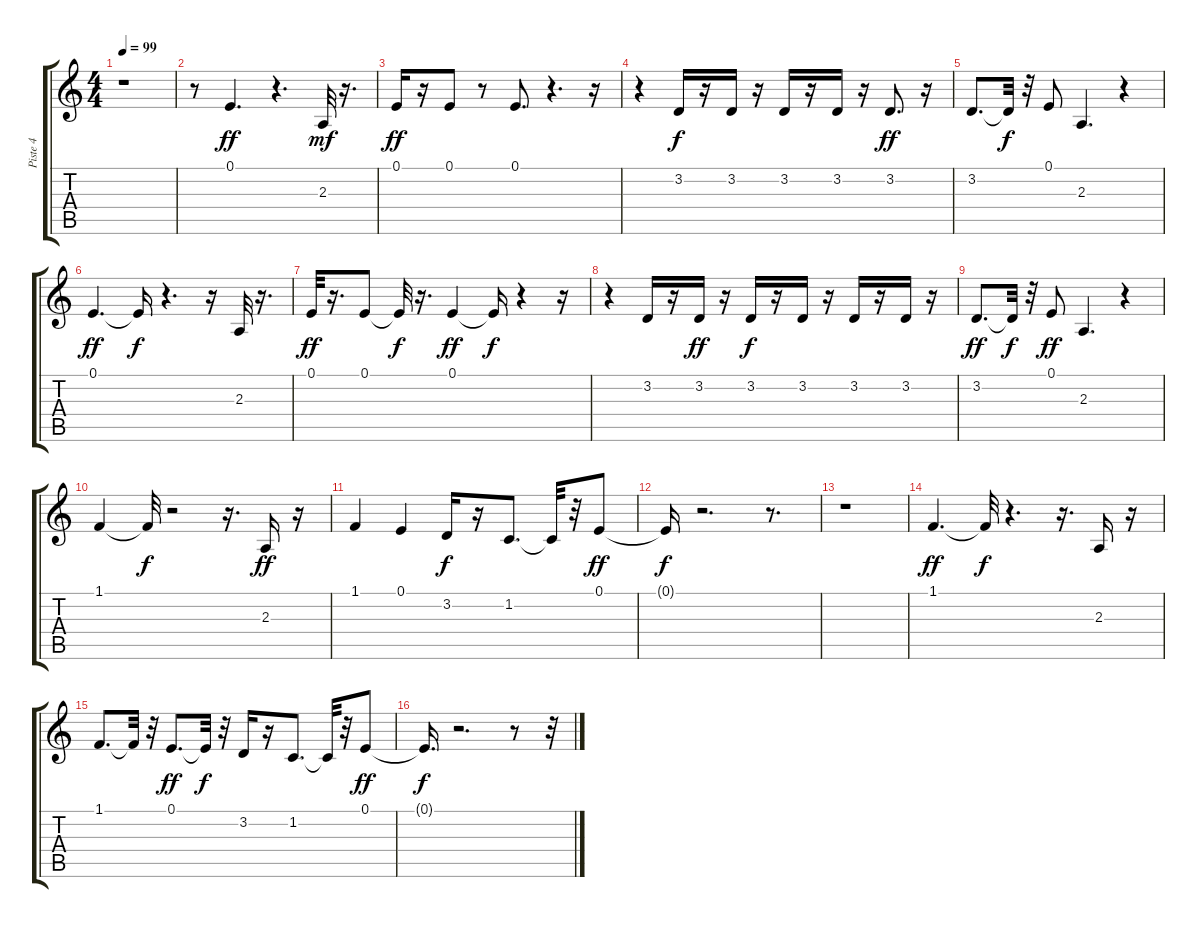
\track ("Piste 4" "Piste 4") {instrument lead8bassandlead}
\staff {score tabs}
\tuning (E4 B3 G3 D3 A2 E2) {hide}
\ts (4 4)
\tempo 99
\clef g2
\ks c
r.1{dy ff} |
r.8 0.1.4{d} r.4{d} 2.3.32{dy mf} r.16{d} |
0.1.16{dy ff} r.16 0.1.8 r.8 0.1.8{d} r.4{d} r.16 |
r.4 3.2.16{dy f} r.16 3.2.16 r.16 3.2.16 r.16 3.2.16 r.16 3.2.8{d dy ff} r.16 |
3.2.8{d} 3.2{t}.32{dy f} r.32 0.1.8 2.3.4{d} r.4 |
0.1.4{d dy ff} 0.1{t}.16{dy f} r.4{d} r.16 2.3.32 r.16{d} |
0.1.32{dy ff} r.16{d} 0.1.8 0.1{t}.32{dy f} r.16{d} 0.1.4{dy ff} 0.1{t}.16{dy f} r.4 r.16 |
r.4 3.2.16 r.16 3.2.16{dy ff} r.16 3.2.16{dy f} r.16 3.2.16 r.16 3.2.16 r.16 3.2.16 r.16 |
3.2.8{d dy ff} 3.2{t}.32{dy f} r.32 0.1.8{dy ff} 2.3.4{d} r.4 |
1.1.4 1.1{t}.32{dy f} r.2 r.16{d} 2.3.16{dy ff} r.16 |
1.1.4 0.1.4 3.2.16{dy f} r.16 1.2.8{d} 1.2{t}.32 r.32 0.1.8{dy ff} |
0.1{t}.16{dy f} r.2{d} r.8{d} |
r.1 |
1.1.4{d dy ff} 1.1{t}.32{dy f} r.4{d} r.16{d} 2.3.16 r.16 |
1.1.8{d} 1.1{t}.32 r.32 0.1.8{d dy ff} 0.1{t}.32{dy f} r.32 3.2.16 r.16 1.2.8{d} 1.2{t}.32 r.32 0.1.8{dy ff} |
0.1{t}.16{d dy f} r.2{d} r.8 r.32
